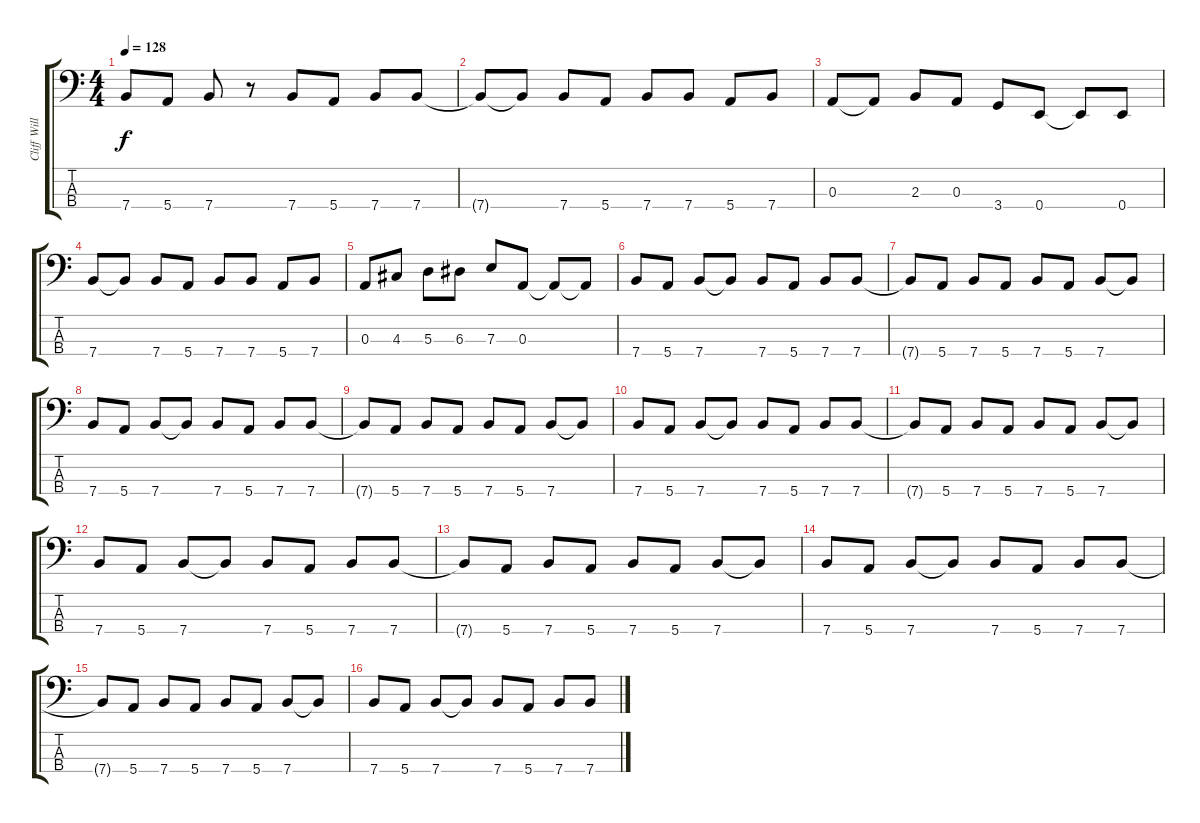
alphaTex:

\track ("Cliff Williams" "Cliff Will") {instrument electricbasspick}
\staff {score tabs}
\tuning (G2 D2 A1 E1) {hide}
\ts (4 4)
\tempo 128
\clef f4
\ks c
7.4.8{dy f} 5.4.8 7.4.8 r.8 7.4.8 5.4.8 7.4.8 7.4.8 |
7.4{t}.8 7.4{t}.8 7.4.8 5.4.8 7.4.8 7.4.8 5.4.8 7.4.8 |
0.3.8 0.3{t}.8 2.3.8 0.3.8 3.4.8 0.4.8 0.4{t}.8 0.4.8 |
7.4.8 7.4{t}.8 7.4.8 5.4.8 7.4.8 7.4.8 5.4.8 7.4.8 |
0.3.8 4.3.8 5.3.8 6.3.8 7.3.8 0.3.8 0.3{t}.8 0.3{t}.8 |
7.4.8 5.4.8 7.4.8 7.4{t}.8 7.4.8 5.4.8 7.4.8 7.4.8 |
7.4{t}.8 5.4.8 7.4.8 5.4.8 7.4.8 5.4.8 7.4.8 7.4{t}.8 |
7.4.8 5.4.8 7.4.8 7.4{t}.8 7.4.8 5.4.8 7.4.8 7.4.8 |
7.4{t}.8 5.4.8 7.4.8 5.4.8 7.4.8 5.4.8 7.4.8 7.4{t}.8 |
7.4.8 5.4.8 7.4.8 7.4{t}.8 7.4.8 5.4.8 7.4.8 7.4.8 |
7.4{t}.8 5.4.8 7.4.8 5.4.8 7.4.8 5.4.8 7.4.8 7.4{t}.8 |
7.4.8 5.4.8 7.4.8 7.4{t}.8 7.4.8 5.4.8 7.4.8 7.4.8 |
7.4{t}.8 5.4.8 7.4.8 5.4.8 7.4.8 5.4.8 7.4.8 7.4{t}.8 |
7.4.8 5.4.8 7.4.8 7.4{t}.8 7.4.8 5.4.8 7.4.8 7.4.8 |
7.4{t}.8 5.4.8 7.4.8 5.4.8 7.4.8 5.4.8 7.4.8 7.4{t}.8 |
7.4.8 5.4.8 7.4.8 7.4{t}.8 7.4.8 5.4.8 7.4.8 7.4.8
